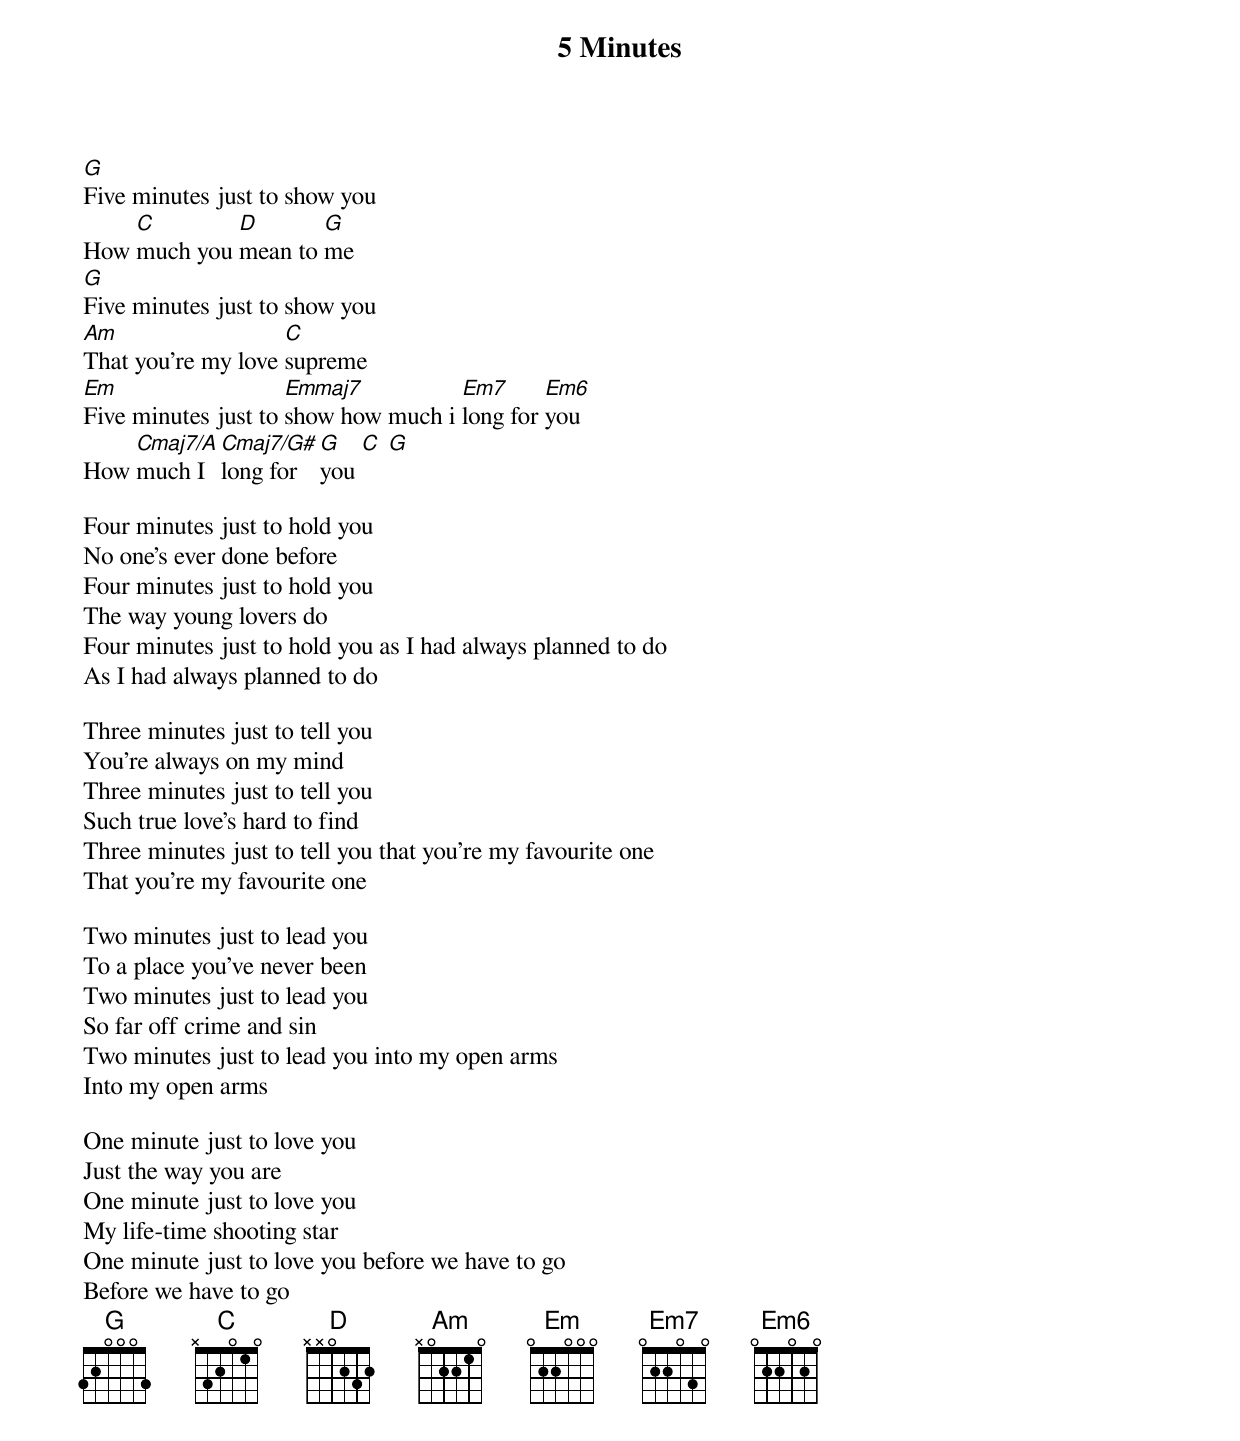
{t:5 Minutes}
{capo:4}

[G]Five minutes just to show you
How [C]much you [D]mean to [G]me
[G]Five minutes just to show you
[Am]That you're my love [C]supreme
[Em]Five minutes just to [Emmaj7]show how much i [Em7]long for [Em6]you
How [Cmaj7/A]much I [Cmaj7/G#]long for [G]you [C] [G]

Four minutes just to hold you
No one's ever done before
Four minutes just to hold you
The way young lovers do
Four minutes just to hold you as I had always planned to do
As I had always planned to do

Three minutes just to tell you
You're always on my mind
Three minutes just to tell you
Such true love's hard to find
Three minutes just to tell you that you're my favourite one
That you're my favourite one

Two minutes just to lead you
To a place you've never been
Two minutes just to lead you
So far off crime and sin
Two minutes just to lead you into my open arms
Into my open arms

One minute just to love you
Just the way you are
One minute just to love you
My life-time shooting star
One minute just to love you before we have to go
Before we have to go
